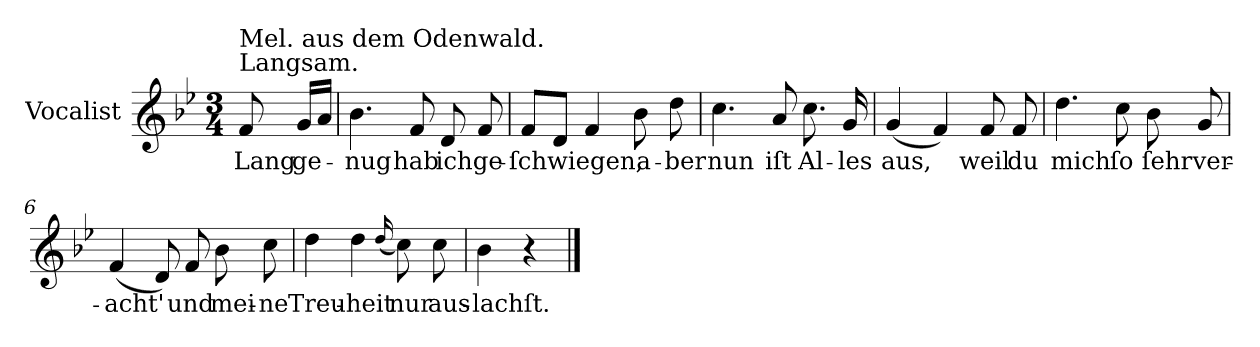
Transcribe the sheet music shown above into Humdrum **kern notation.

**kern	**text
*part1	*part1
*staff1	*staff1
*I"Vocalist	*
*k[b-e-]	*
*B-:	*
*M3/4	*
=	=
!LO:TX:a:t=Langsam.	!
!LO:TX:a:t=Mel. aus dem Odenwald.	!
8f	Lang
16gLL	ge-
16aJJ	.
=1	=1
4.b-	-nug
8f	hab
8d	ich
8f	ge-
=2	=2
8fL	-ſchwiegen,
8dJ	.
4f	.
8b-	a-
8dd	-ber
=3	=3
4.cc	nun
8a	iſt
8.cc	Al-
16g	-les
=4	=4
(4g	aus,
4f)	.
8f	weil
8f	du
=5	=5
4.dd	mich
8cc	ſo
8b-	ſehr
8g	ver-
=6	=6
(4f	-acht'
8d)	.
8f	und
8b-	mei-
8cc	-ne
=7	=7
4dd	Treu-
4dd	-heit
(16qqdd	.
8cc)	nur
8cc	aus-
=8	=8
4b-	-lachſt.
4r	.
==	==
*-	*-
